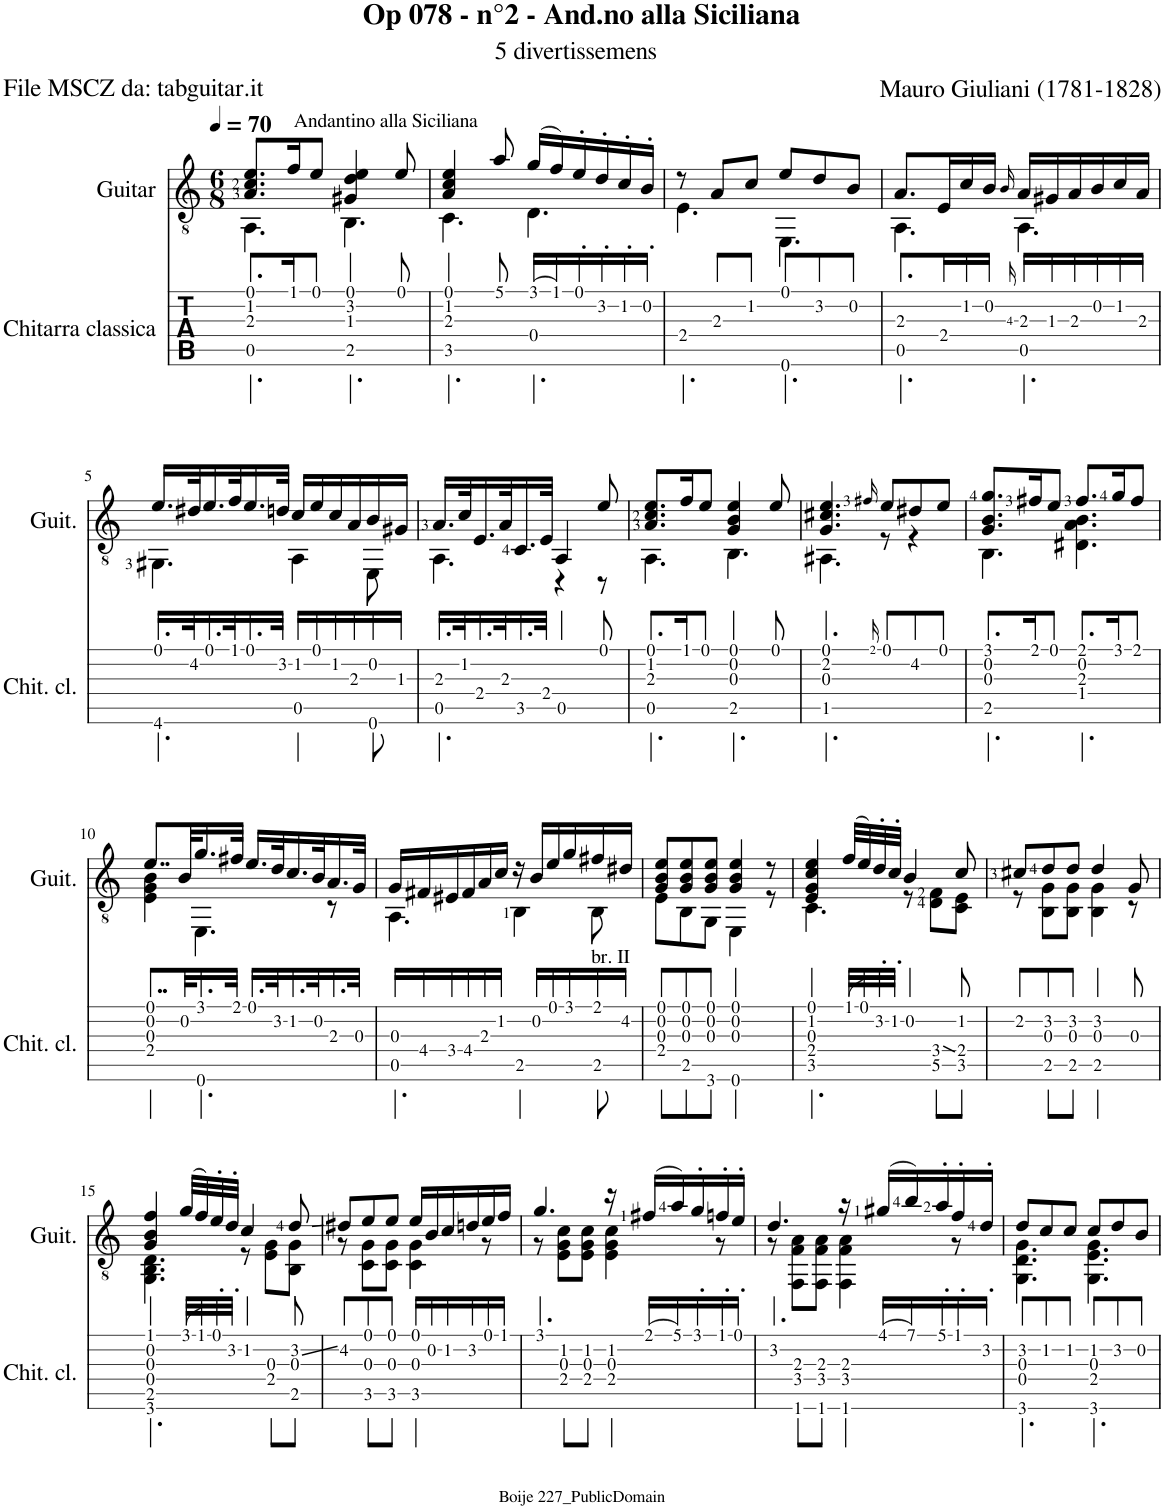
**kern	**kern
*part2	*part1
*staff2	*staff1
*I"Chitarra classica	*I"Guitar
*I'Chit. cl.	*I'Guit.
*stria6	*
*	*clefGv2
*k[]	*k[]
*M6/8	*M6/8
*MM70	*MM70
=1	=1
*^	*^
8.A/ 8.c/ 8.e/L	4.AA\	8.A/ 8.c/ 8.e/L	4.AA\
!	!	!LO:TX:a:t=Andantino alla Siciliana	!
16f/K	.	16f/K	.
8e/J	.	8e/J	.
4G#X/ 4d/ 4e/	4.BB\	4G#X/ 4d/ 4e/	4.BB\
8e/	.	8e/	.
=2	=2	=2	=2
4A/ 4c/ 4e/	4.C\	4A/ 4c/ 4e/	4.C\
8a/	.	8a/	.
(16g/LL	4.D\	(16g/LL	4.D\
16f/)	.	16f/)	.
16e'/	.	16e'/	.
16d'/	.	16d'/	.
16c'/	.	16c'/	.
16B'/JJ	.	16B'/JJ	.
=3	=3	=3	=3
8r	4.E\	8r	4.E\
8A/L	.	8A/L	.
8c/J	.	8c/J	.
8e/L	4.EE\	8e/L	4.EE\
8d/	.	8d/	.
8B/J	.	8B/J	.
=4	=4	=4	=4
8.A/L	4.AA\	8.A/L	4.AA\
16E/L	.	16E/L	.
16c/	.	16c/	.
16B/JJ	.	16B/JJ	.
16qB/	.	16qB/	.
16A/LL	4.AA\	16A/LL	4.AA\
16G#X/	.	16G#X/	.
16A/	.	16A/	.
16B/	.	16B/	.
16c/	.	16c/	.
16A/JJ	.	16A/JJ	.
!!LO:LB:g=z	!!
=5	=5	=5	=5
16.e/LL	4.GG#X\	16.e/LL	4.GG#X\
32d#X/K	.	32d#X/K	.
16.e/	.	16.e/	.
32f/K	.	32f/K	.
16.e/	.	16.e/	.
32dn/JJk	.	32dn/JJk	.
16c/LL	4AA\	16c/LL	4AA\
16e/	.	16e/	.
16c/	.	16c/	.
16A/	.	16A/	.
16B/	8EE\	16B/	8EE\
16G#X/JJ	.	16G#X/JJ	.
=6	=6	=6	=6
16.A/LL	4.AA\	16.A/LL	4.AA\
32c/K	.	32c/K	.
16.E/	.	16.E/	.
32A/K	.	32A/K	.
16.C/	.	16.C/	.
32E/JJk	.	32E/JJk	.
4AA/	4r	4AA/	4r
8e/	8r	8e/	8r
=7	=7	=7	=7
8.A/ 8.c/ 8.e/L	4.AA\	8.A/ 8.c/ 8.e/L	4.AA\
16f/K	.	16f/K	.
8e/J	.	8e/J	.
4G/ 4B/ 4e/	4.BB\	4G/ 4B/ 4e/	4.BB\
8e/	.	8e/	.
=8	=8	=8	=8
4.G/ 4.c#X/ 4.e/	4.AA#X\	4.G/ 4.c#X/ 4.e/	4.AA#X\
16qf#X/	.	16qf#X/	.
8e/L	8r	8e/L	8r
8d#X/	4r	8d#X/	4r
8e/J	.	8e/J	.
=9	=9	=9	=9
8.G/ 8.B/ 8.g/L	4.BB\	8.G/ 8.B/ 8.g/L	4.BB\
16f#X/K	.	16f#X/K	.
8e/J	.	8e/J	.
8.f#/L	4.D#X\ 4.A\ 4.B\	8.f#/L	4.D#X\ 4.A\ 4.B\
16g/K	.	16g/K	.
8f#/J	.	8f#/J	.
!!LO:LB:g=z	!!
=10	=10	=10	=10
8..e/L	4E\ 4G\ 4B\	8..e/L	4E\ 4G\ 4B\
32B/KL	.	32B/KL	.
16.g/	4.EE\	16.g/	4.EE\
32f#X/JJk	.	32f#X/JJk	.
16.e/LL	.	16.e/LL	.
32d/K	.	32d/K	.
16.c/	.	16.c/	.
32B/K	.	32B/K	.
16.A/	8r	16.A/	8r
32G/JJk	.	32G/JJk	.
=11	=11	=11	=11
16G/LL	4.AA\	16G/LL	4.AA\
16F#X/	.	16F#X/	.
16E#X/	.	16E#X/	.
16F#/	.	16F#/	.
16A/	.	16A/	.
16c/JJ	.	16c/JJ	.
16r	4BB\	16r	4BB\
16B/LL	.	16B/LL	.
16e/	.	16e/	.
16g/	.	16g/	.
!LO:TX:a:t=br. II	!	!	!
16f#X/	8BB\	16f#X/	8BB\
16d#X/JJ	.	16d#X/JJ	.
=12	=12	=12	=12
8G/ 8B/ 8e/L	8E\L	8G/ 8B/ 8e/L	8E\L
8G/ 8B/ 8e/	8BB\	8G/ 8B/ 8e/	8BB\
8G/ 8B/ 8e/J	8GG\J	8G/ 8B/ 8e/J	8GG\J
4G/ 4B/ 4e/	4EE\	4G/ 4B/ 4e/	4EE\
8r	8r	8r	8r
=13	=13	=13	=13
4E/ 4G/ 4c/ 4e/	4.C\	4E/ 4G/ 4c/ 4e/	4.C\
(32f/LLL	.	(32f/LLL	.
32e/)	.	32e/)	.
32d'/	.	32d'/	.
32c'/JJJ	.	32c'/JJJ	.
4B/	8r	4B/	8r
.	8D\ 8F\L	.	8D\ 8F\L
8c/	8C\ 8E\J	8c/	8C\ 8E\J
=14	=14	=14	=14
8c#X/L	8r	8c#X/L	8r
8d/	8BB\ 8G\L	8d/	8BB\ 8G\L
8d/J	8BB\ 8G\J	8d/J	8BB\ 8G\J
4d/	4BB\ 4G\	4d/	4BB\ 4G\
8G/	8r	8G/	8r
!!LO:LB:g=z	!!
=15	=15	=15	=15
4G/ 4B/ 4f/	4.GG\ 4.BB\ 4.D\	4G/ 4B/ 4f/	4.GG\ 4.BB\ 4.D\
(32g/LLL	.	(32g/LLL	.
32f/)	.	32f/)	.
32e'/	.	32e'/	.
32d'/JJJ	.	32d'/JJJ	.
4c/	8r	4c/	8r
.	8E\ 8G\L	.	8E\ 8G\L
8d/	8BB\ 8G\J	8d/	8BB\ 8G\J
=16	=16	=16	=16
8d#X/L	8r	8d#X/L	8r
8e/	8C\ 8G\L	8e/	8C\ 8G\L
8e/J	8C\ 8G\J	8e/J	8C\ 8G\J
16e/LL	4C\ 4G\	16e/LL	4C\ 4G\
16B/	.	16B/	.
16c/	.	16c/	.
16dn/	.	16dn/	.
16e/	8r	16e/	8r
16f/JJ	.	16f/JJ	.
=17	=17	=17	=17
4.g/	8r	4.g/	8r
.	8E\ 8G\ 8c\L	.	8E\ 8G\ 8c\L
.	8E\ 8G\ 8c\J	.	8E\ 8G\ 8c\J
16r	4E\ 4G\ 4c\	16r	4E\ 4G\ 4c\
(16f#X/LL	.	(16f#X/LL	.
16a/)	.	16a/)	.
16g'/	.	16g'/	.
16fn'/	8r	16fn'/	8r
16e'/JJ	.	16e'/JJ	.
=18	=18	=18	=18
4.d/	8r	4.d/	8r
.	8FF\ 8F\ 8A\L	.	8FF\ 8F\ 8A\L
.	8FF\ 8F\ 8A\J	.	8FF\ 8F\ 8A\J
16r	4FF\ 4F\ 4A\	16r	4FF\ 4F\ 4A\
(16g#X/LL	.	(16g#X/LL	.
16b/)	.	16b/)	.
16a'/	.	16a'/	.
16f'/	8r	16f'/	8r
16d'/JJ	.	16d'/JJ	.
=19	=19	=19	=19
8d/L	4.GG\ 4.D\ 4.G\	8d/L	4.GG\ 4.D\ 4.G\
8c/	.	8c/	.
8c/J	.	8c/J	.
8c/L	4.GG\ 4.E\ 4.G\	8c/L	4.GG\ 4.E\ 4.G\
8d/	.	8d/	.
8B/J	.	8B/J	.
*v	*v	*	*
*	*v	*v
=	=
*-	*-
